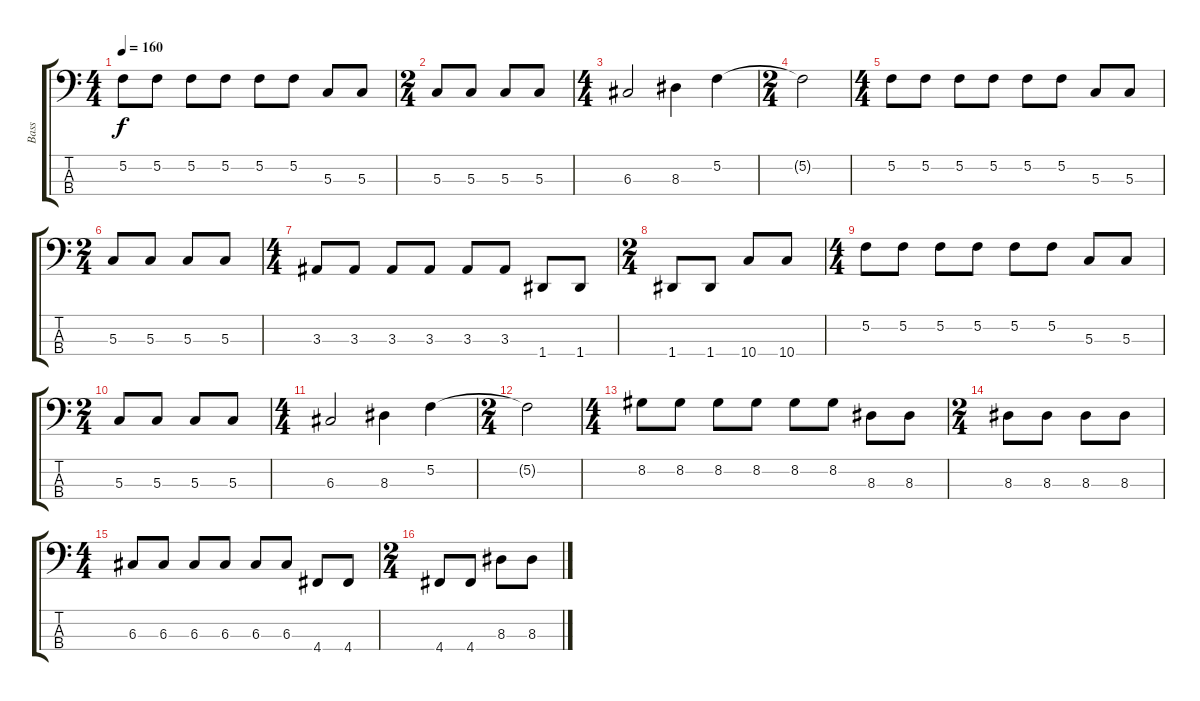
\track ("Bass" "Bass") {instrument electricbassfinger}
\staff {score tabs}
\tuning (F2 C2 G1 D1) {hide}
\ts (4 4)
\tempo 160
\clef f4
\ks c
5.2.8{dy f} 5.2.8 5.2.8 5.2.8 5.2.8 5.2.8 5.3.8 5.3.8 |
\ts (2 4)
5.3.8 5.3.8 5.3.8 5.3.8 |
\ts (4 4)
6.3.2 8.3.4 5.2.4 |
\ts (2 4)
5.2{t}.2 |
\ts (4 4)
5.2.8 5.2.8 5.2.8 5.2.8 5.2.8 5.2.8 5.3.8 5.3.8 |
\ts (2 4)
5.3.8 5.3.8 5.3.8 5.3.8 |
\ts (4 4)
3.3.8 3.3.8 3.3.8 3.3.8 3.3.8 3.3.8 1.4.8 1.4.8 |
\ts (2 4)
1.4.8 1.4.8 10.4.8 10.4.8 |
\ts (4 4)
5.2.8 5.2.8 5.2.8 5.2.8 5.2.8 5.2.8 5.3.8 5.3.8 |
\ts (2 4)
5.3.8 5.3.8 5.3.8 5.3.8 |
\ts (4 4)
6.3.2 8.3.4 5.2.4 |
\ts (2 4)
5.2{t}.2 |
\ts (4 4)
8.2.8 8.2.8 8.2.8 8.2.8 8.2.8 8.2.8 8.3.8 8.3.8 |
\ts (2 4)
8.3.8 8.3.8 8.3.8 8.3.8 |
\ts (4 4)
6.3.8 6.3.8 6.3.8 6.3.8 6.3.8 6.3.8 4.4.8 4.4.8 |
\ts (2 4)
4.4.8 4.4.8 8.3.8 8.3.8
